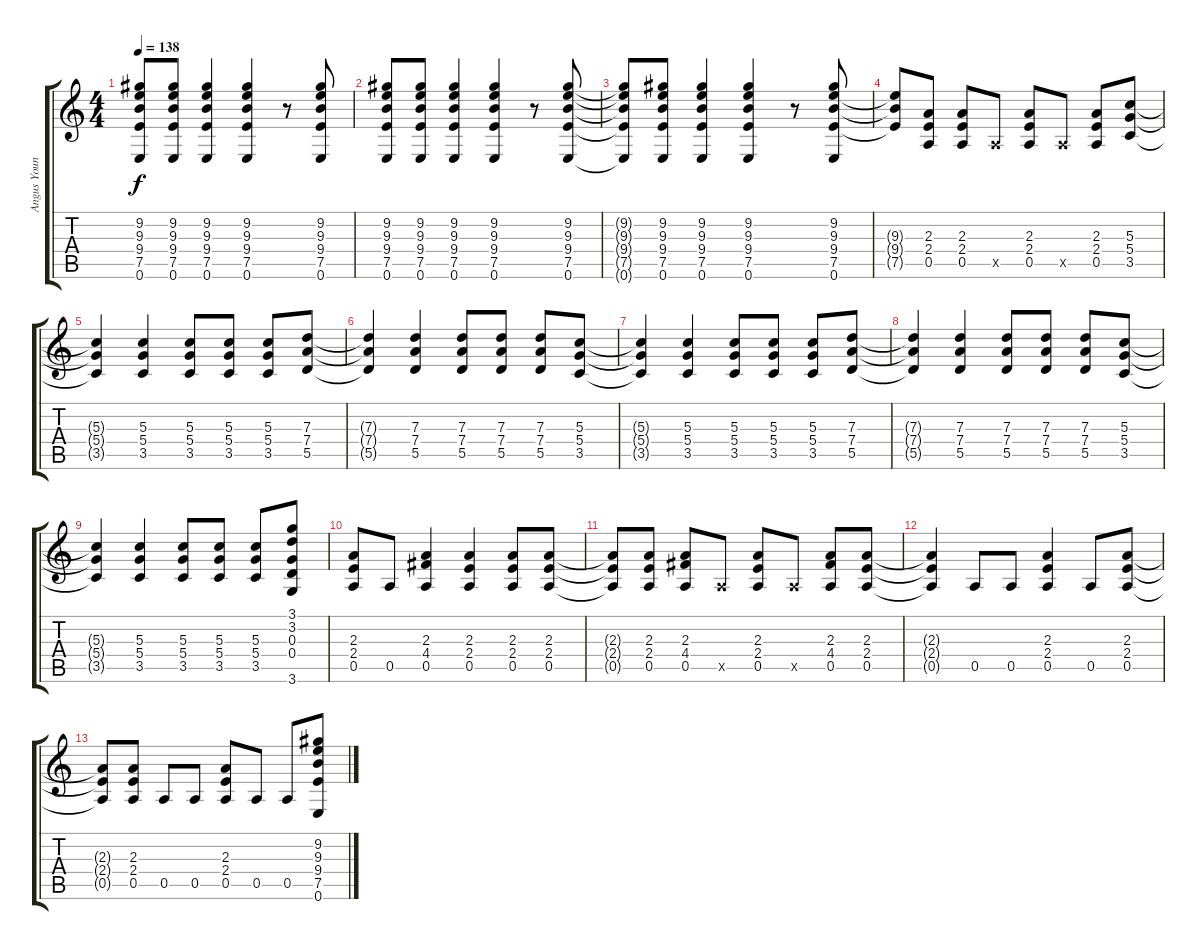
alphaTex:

\track ("Angus Young" "Angus Youn") {instrument overdrivenguitar}
\staff {score tabs}
\tuning (E4 B3 G3 D3 A2 E2) {hide}
\ts (4 4)
\tempo 138
\clef g2
\ks c
(9.2{t} 9.3{t} 9.4{t} 7.5{t} 0.6{t}).8{dy f} (9.2 9.3 9.4 7.5 0.6).8 (9.2 9.3 9.4 7.5 0.6).4 (9.2 9.3 9.4 7.5 0.6).4 r.8 (9.2 9.3 9.4 7.5 0.6).8 |
(9.2 9.3 9.4 7.5 0.6).8 (9.2 9.3 9.4 7.5 0.6).8 (9.2 9.3 9.4 7.5 0.6).4 (9.2 9.3 9.4 7.5 0.6).4 r.8 (9.2 9.3 9.4 7.5 0.6).8 |
(9.2{t} 9.3{t} 9.4{t} 7.5{t} 0.6{t}).8 (9.2 9.3 9.4 7.5 0.6).8 (9.2 9.3 9.4 7.5 0.6).4 (9.2 9.3 9.4 7.5 0.6).4 r.8 (9.2 9.3 9.4 7.5 0.6).8 |
(9.3{t} 9.4{t} 7.5{t}).8 (2.3 2.4 0.5).8 (2.3 2.4 0.5).8 0.5{x}.8 (2.3 2.4 0.5).8 0.5{x}.8 (2.3 2.4 0.5).8 (5.3 5.4 3.5).8 |
(5.3{t} 5.4{t} 3.5{t}).4 (5.3 5.4 3.5).4 (5.3 5.4 3.5).8 (5.3 5.4 3.5).8 (5.3 5.4 3.5).8 (7.3 7.4 5.5).8 |
(7.3{t} 7.4{t} 5.5{t}).4 (7.3 7.4 5.5).4 (7.3 7.4 5.5).8 (7.3 7.4 5.5).8 (7.3 7.4 5.5).8 (5.3 5.4 3.5).8 |
(5.3{t} 5.4{t} 3.5{t}).4 (5.3 5.4 3.5).4 (5.3 5.4 3.5).8 (5.3 5.4 3.5).8 (5.3 5.4 3.5).8 (7.3 7.4 5.5).8 |
(7.3{t} 7.4{t} 5.5{t}).4 (7.3 7.4 5.5).4 (7.3 7.4 5.5).8 (7.3 7.4 5.5).8 (7.3 7.4 5.5).8 (5.3 5.4 3.5).8 |
(5.3{t} 5.4{t} 3.5{t}).4 (5.3 5.4 3.5).4 (5.3 5.4 3.5).8 (5.3 5.4 3.5).8 (5.3 5.4 3.5).8 (3.1 3.2 0.3 0.4 3.6).8 |
(2.3 2.4 0.5).8{txt ""} 0.5.8 (2.3 4.4 0.5).4 (2.3 2.4 0.5).4 (2.3 2.4 0.5).8 (2.3 2.4 0.5).8 |
(2.3{t} 2.4{t} 0.5{t}).8 (2.3 2.4 0.5).8 (2.3 4.4 0.5).8 0.5{x}.8 (2.3 2.4 0.5).8 0.5{x}.8 (2.3 4.4 0.5).8 (2.3 2.4 0.5).8 |
(2.3{t} 2.4{t} 0.5{t}).4 0.5.8 0.5.8 (2.3 2.4 0.5).4 0.5.8 (2.3 2.4 0.5).8 |
(2.3{t} 2.4{t} 0.5{t}).8 (2.3 2.4 0.5).8 0.5.8 0.5.8 (2.3 2.4 0.5).8 0.5.8 0.5.8 (9.2 9.3 9.4 7.5 0.6).8
